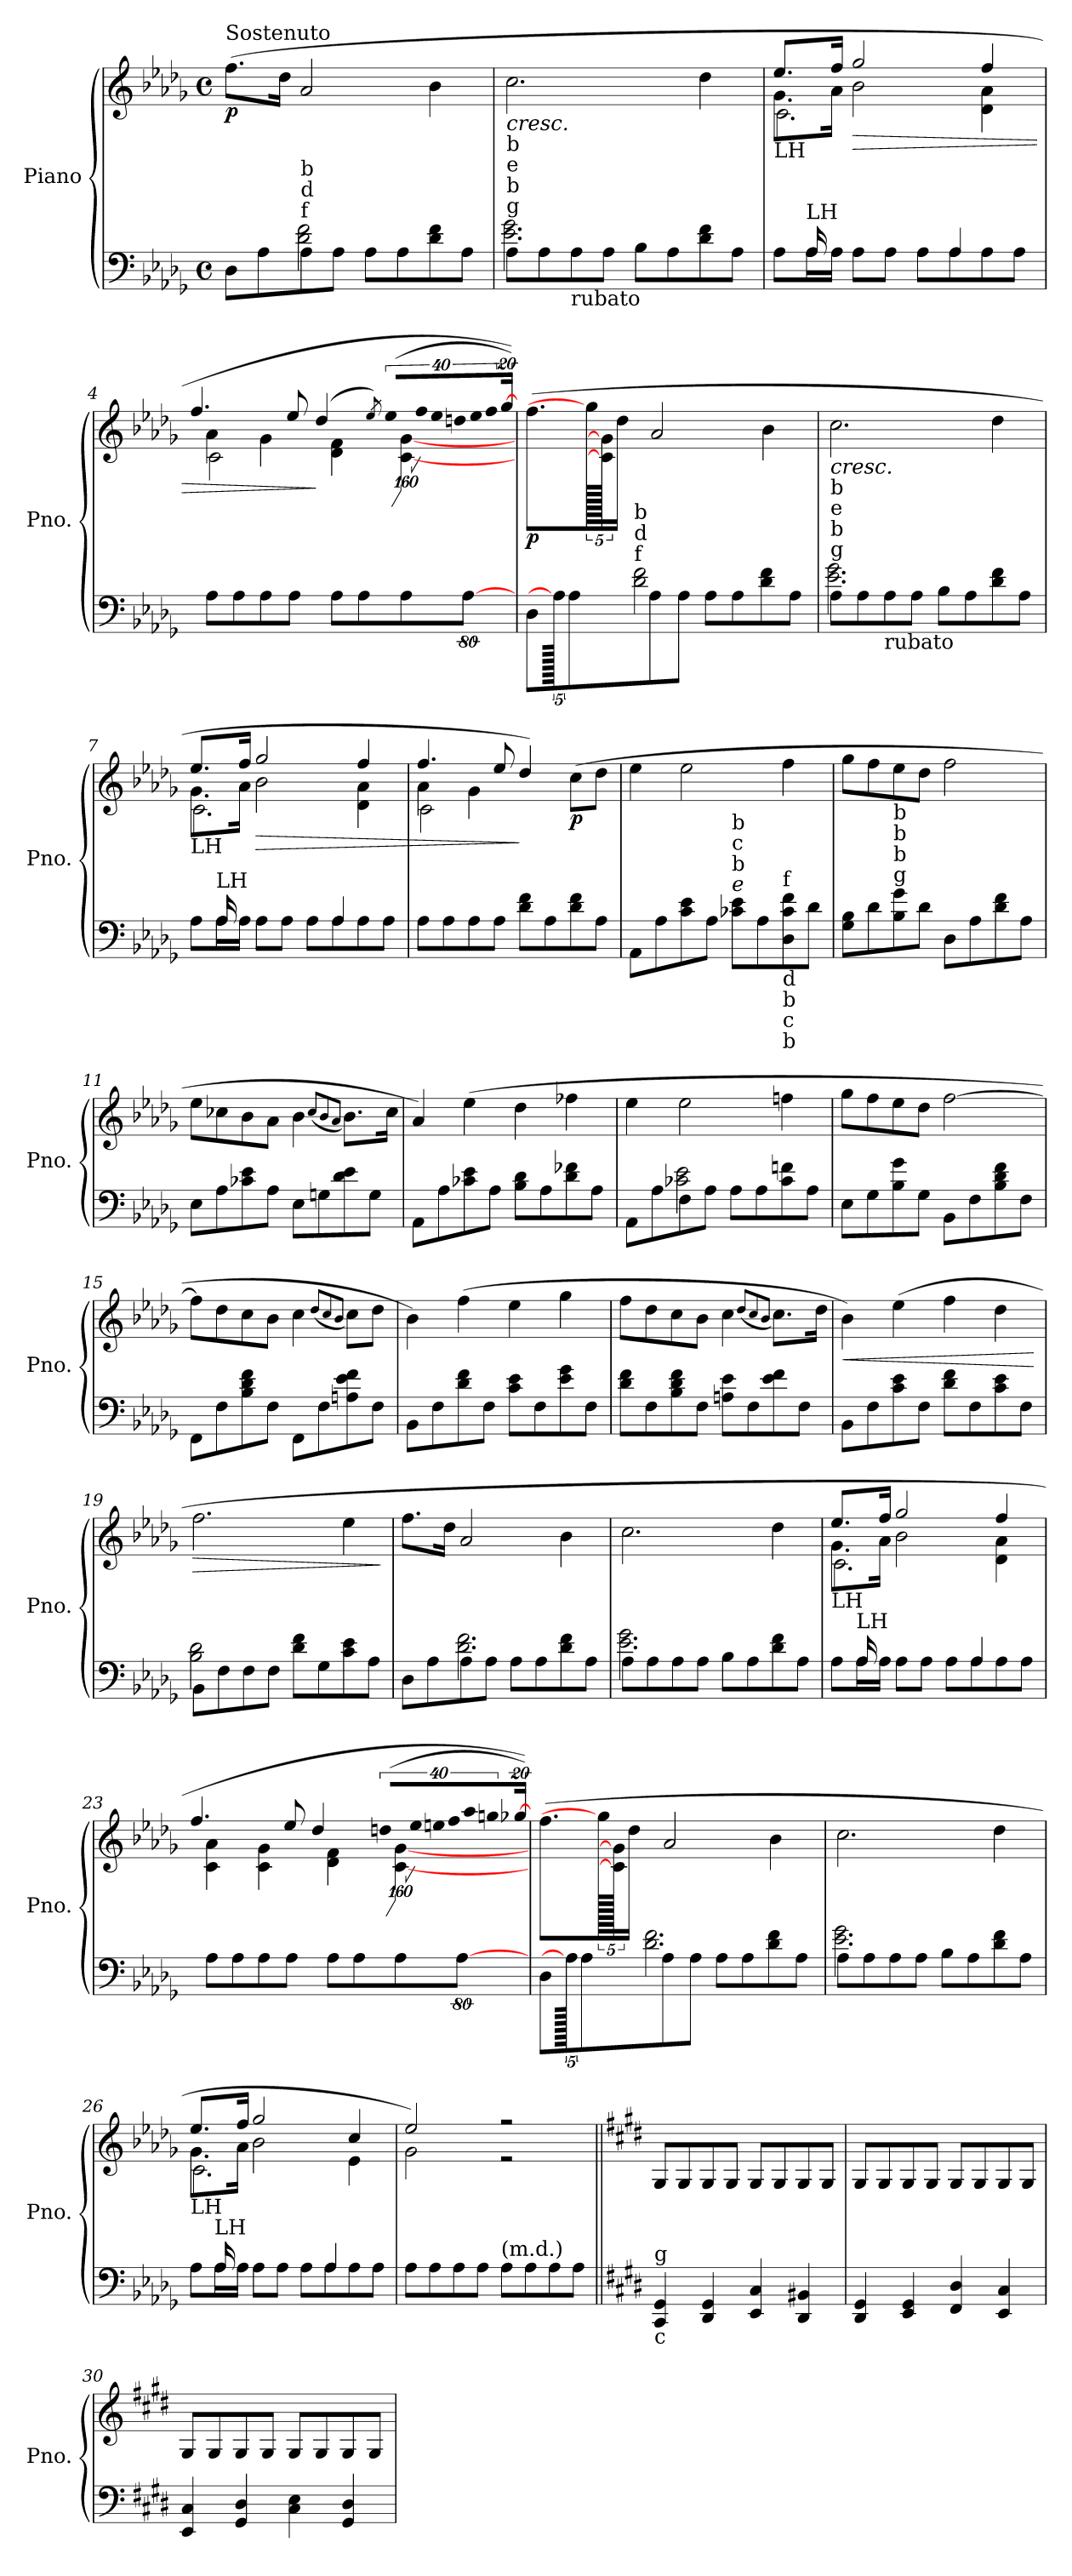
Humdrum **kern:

**kern	**kern	**dynam
*part1	*part1	*part1
*staff2	*staff1	*staff1/2
*I"Piano	*	*
*I'Pno.	*	*
*clefF4	*clefG2	*
*k[b-e-a-d-g-]	*k[b-e-a-d-g-]	*
*M4/4	*M4/4	*
*met(c)	*met(c)	*
*MM92	*MM92	*
=1	=1	=1
*^	*	*
!	!	!LO:TX:a:t=Sostenuto	!
!	!	!	!LO:DY:b
8D-\L	4ryy	(8.ff\L	p
8A-<\	.	.	.
.	.	16dd-\Jk	.
!LO:TX:a:t=f	!	!	!
!LO:TX:a:t=d	!	!	!
!LO:TX:a:t=b	!	!	!
8A-<\	2d-\< 2f\<	2a-/	.
8A-<\J	.	.	.
8A-\L	.	.	.
8A-<\	.	.	.
8d-\<< 8f\<<	4ryy	4b-\	.
8A-<\J	.	.	.
=2	=2	=2	=2
!LO:TX:a:t=g	!	!	!
!LO:TX:a:t=b	!	!	!
!LO:TX:a:t=e	!	!	!
!LO:TX:a:t=b	!	!	!
!	!	!	!LO:HP:b
8A-<\L	2.e-\< 2.g-\<	2.cc\	<
8A-<\	.	.	.
!LO:TX:b:t=rubato	!	!	!
8A-\	.	.	.
8A-\J	.	.	.
8B-<\L	.	.	.
8A-\	.	.	.
8d-\<< 8f\<<	4ryy	4dd-\	.
8A-\J	.	.	.
=3	=3	=3	=3
*	*	*^	*
*	*	*	*^	*
!	!	!LO:TX:b:t=LH	!	!	!
8A-\L	8ryy	8.ee-/L	8.g->\L	2.c<\	.
!LO:TX:a:t=LH	!	!	!	!	!
16A-<\L	16A-/	.	.	.	.
16A-\JJ	4..ryy	16ff/Jk	16a-<\Jk	.	.
!	!	!	!	!	!LO:HP:b
8A-\L	.	2gg-/	2b-<\	.	>
8A-\J	.	.	.	.	.
8A-\L	.	.	.	.	.
8A-\	4A-/	.	.	.	.
8A-\	.	4ff/	4d-\< 4a-\<	4ryy	[
8A-\J	8ryy	.	.	.	.
*v	*v	*	*	*	*
!!LO:LB:g=z	!!	!!
=4	=4	=4	=4	=4
640ryy	4.ff/	640ryy	640ryy	.
8A-\L	.	4a-\	2c\	.
8A-\	.	.	.	.
8A-\	.	4g-\	.	.
.	8ee-/	.	.	.
8A-\J	.	.	.	.
.	(<4dd-/	.	.	]
8A-\L	.	4d-\<< 4f\<<	640%319ryy	.
8A-\	.	.	.	.
.	8qee-/)	.	.	.
!	!LO:N:vis=16	!	!	!
.	(<640%23ee-/LL	.	.	.
8A-\	.	[640%159c\ [640%159g-\	.	.
!	!LO:N:vis=16	!	!	!
.	640%23ff/	.	.	.
!	!LO:N:vis=16	!	!	!
.	640%23ee-/	.	.	.
!	!LO:N:vis=16	!	!	!
.	640%23ddn/	.	.	.
[640%79A-\J	.	.	.	.
!	!LO:N:vis=16	!	!	!
.	640%23ee-/	.	.	.
!	!LO:N:vis=16	!	!	!
.	640%23ff/	.	.	.
.	[320%11gg-/JJ))	.	.	.
*	*v	*v	*v	*
=5	=5	=5
*^	*	*
!	!	!	!LO:DY:b
8D-\L	4ryy	(8.ff\L	p
640A-\J]	.	.	.
8A-<\	.	.	.
.	.	640gg-/JJ]	.
.	.	640c\] 640g-\]	.
.	.	16dd-\Jk	.
!	!LO:TX:a:t=f	!	!
!	!LO:TX:a:t=d	!	!
!	!LO:TX:a:t=b	!	!
.	2d-\< 2f\<	.	.
8A-<\	.	.	.
.	.	2a-/	.
8A-<\J	.	.	.
8A-\L	.	.	.
8A-<\	.	.	.
.	640ryy	.	.
8d-\<< 8f\<<	640%161ryy	.	.
.	.	4b-\	.
8A-<\J	.	.	.
640ryy	.	.	.
=6	=6	=6	=6
!LO:TX:a:t=g	!	!	!
!LO:TX:a:t=b	!	!	!
!LO:TX:a:t=e	!	!	!
!LO:TX:a:t=b	!	!	!
!	!	!	!LO:HP:b
8A-<\L	2.e-\< 2.g-\<	2.cc\	<
8A-<\	.	.	.
!LO:TX:b:t=rubato	!	!	!
8A-\	.	.	.
8A-\J	.	.	.
8B-<\L	.	.	.
8A-\	.	.	.
8d-\<< 8f\<<	4ryy	4dd-\	.
8A-\J	.	.	.
!!LO:LB:g=z
=7	=7	=7	=7
*	*	*^	*
*	*	*	*^	*
!	!	!LO:TX:b:t=LH	!	!	!
8A-\L	8ryy	8.ee-/L	8.g->\L	2.c<\	.
!LO:TX:a:t=LH	!	!	!	!	!
16A-<\L	16A-/	.	.	.	.
16A-\JJ	4..ryy	16ff/Jk	16a-<\Jk	.	.
!	!	!	!	!	!LO:HP:b
8A-\L	.	2gg-/	2b-<\	.	>
8A-\J	.	.	.	.	.
8A-\L	.	.	.	.	.
8A-\	4A-/	.	.	.	.
8A-\	.	4ff/	4d-\< 4a-\<	4ryy	[
8A-\J	8ryy	.	.	.	.
*v	*v	*	*	*	*
=8	=8	=8	=8	=8
8A-\L	4.ff/	4a-\	2c\	.
8A-\	.	.	.	.
8A-\	.	4g-<\	.	.
8A-\J	8ee-/	.	.	.
8d-\ 8f\L	4dd-/)	2ryy	2ryy	]
8A-\	.	.	.	.
!	!	!	!	!LO:DY:b
8d-\ 8f\	(8cc\L	.	.	p
8A-\J	8dd-\J	.	.	.
*	*v	*v	*v	*
=9	=9	=9
8AA-\L	4ee-\	.
8A->\	.	.
8c\ 8e-\	2ee-\	.
8A-\J	.	.
!LO:TX:i:t=e	!	!
!LO:TX:t=b	!	!
!LO:TX:a:t=c	!	!
!LO:TX:a:t=b	!	!
8c-X\ 8e-\L	.	.
8A-\	.	.
!LO:TX:b:t=d	!	!
!LO:TX:b:t=b	!	!
!LO:TX:b:t=c	!	!
!LO:TX:b:t=b	!	!
!LO:TX:a:t=f	!	!
8D-\ 8c-\ 8f\	4ff:\	.
8d->\J	.	.
!!LO:LB:g=z
=10	=10	=10
8G-\ 8B-\L	8gg-\L	.
8d-\	8ff\	.
!LO:TX:a:t=g	!	!
!LO:TX:a:t=b	!	!
!LO:TX:a:t=b	!	!
!LO:TX:a:t=b	!	!
8B-\ 8g-\	8ee-\	.
8d-\J	8dd-\J	.
8D-\L	2ff\	.
8A->\	.	.
8d-\ 8f\	.	.
8A-\J	.	.
=11	=11	=11
8E-\L	8ee-\L	.
8A->\	8cc-X\	.
8c-X\ 8e-\	8b-\	.
8A-\J	8a-\J	.
8E-\L	4b-\	.
8Gn>\	.	.
.	(8qcc-/L	.
.	8qb-/	.
.	8qa-/J	.
8d-\ 8e-\	8.b-\L)	.
8G\J	.	.
.	16cc-\Jk	.
=12	=12	=12
8AA-\L	4a-/)	.
8A->\	.	.
8c-X\ 8e-\	(4ee-\	.
8A-\J	.	.
8B-\>> 8d-\>>L	4dd-\	.
8A-\	.	.
8d-\>> 8f-X\>>	4ff-X\	.
8A->\J	.	.
!!LO:LB:g=z
=13	=13	=13
*^	*	*
8AA-\L	4ryy	4ee-\	.
8A->\	.	.	.
8F\	2c-X\ 2e-\	2ee-\	.
8A-<\J	.	.	.
8A-\L	.	.	.
8A-\	.	.	.
8c-\ 8fn\	4ryy	4ffn\	.
8A-<\J	.	.	.
*v	*v	*	*
=14	=14	=14
8E-\L	8gg-\L	.
8G->\	8ff\	.
8B-\ 8g-\	8ee-\	.
8G-\J	8dd-\J	.
8BB-\L	[2ff\	.
8F>\	.	.
8B-\ 8d-\ 8f\	.	.
8F\J	.	.
=15	=15	=15
8FF\L	8ff\L]	.
8F>\	8dd-\	.
8B-\ 8d-\ 8f\	8cc\	.
8F\J	8b-\J	.
8FF\L	4cc\	.
8F>\	.	.
.	(8qdd-/L	.
.	8qcc/	.
.	8qb-/J	.
8An\ 8e-\ 8f\	8cc\L)	.
8F\J	8dd-\J	.
=16	=16	=16
8BB-\L	4b-\)	.
8F>\	.	.
8d-\ 8f\	(4ff\	.
8F\J	.	.
8c\ 8e-\L	4ee-\	.
8F\	.	.
8e-\ 8g-\	4gg-\	.
8F\J	.	.
!!LO:PB:g=z
=17	=17	=17
8d-\ 8f\L	8ff\L	.
8F\	8dd-\	.
8B-\ 8d-\ 8f\	8cc\	.
8F\J	8b-\J	.
8An\> 8e-\>L	4cc\	.
8F\	.	.
.	(8qdd-/L	.
.	8qcc/	.
.	8qb-/J	.
8e-\ 8f\	8.cc\L)	.
8F\J	.	.
.	16dd-\Jk	.
=18	=18	=18
!	!	!LO:HP:b
8BB-\L	4b-\)	<
8F\	.	.
8c\ 8e-\	(4ee-\	.
8F\J	.	.
8d-\ 8f\L	4ff\	.
8F\	.	.
8c\ 8e-\	4dd-\	.
8F\J	.	.
.	.	[
=19	=19	=19
*^	*	*
!	!	!	!LO:HP:b
8BB-\L	2B-\ 2d-\	2.ff\	>
8F\	.	.	.
8F\	.	.	.
8F\J	.	.	.
8d-\ 8f\L	2ryy	.	.
8G-<\	.	.	.
8c\<< 8e-\<<	.	4ee-\	.
8A-<\J	.	.	.
*v	*v	*	*
.	.	]
=20	=20	=20
*^	*	*
8D-\L	4ryy	8.ff\L	.
8A-\	.	.	.
.	.	16dd-\Jk	.
8A-\	2.d-\ 2.f\	2a-/	.
8A-\J	.	.	.
8A-\L	.	.	.
8A-\	.	.	.
8d-\ 8f\	.	4b-\	.
8A-\J	.	.	.
!!LO:LB:g=z
=21	=21	=21	=21
8A-\L	2.e-\ 2.g-\	2.cc\	.
8A-\	.	.	.
8A-\	.	.	.
8A-\J	.	.	.
8B-\L	.	.	.
8A-\	.	.	.
8d-\ 8f\	4ryy	4dd-\	.
8A-\J	.	.	.
=22	=22	=22	=22
*	*	*^	*
*	*	*	*^	*
!	!	!LO:TX:b:t=LH	!	!	!
8A-\L	8ryy	8.ee-/L	8.g->\L	2.c<\	.
!LO:TX:a:t=LH	!	!	!	!	!
16A-<\L	16A-/	.	.	.	.
16A-\JJ	4..ryy	16ff/Jk	16a-<\Jk	.	.
8A-\L	.	2gg-/	2b-<\	.	.
8A-\J	.	.	.	.	.
8A-\L	.	.	.	.	.
8A-\	4A-/	.	.	.	.
8A-\	.	4ff/	4d-\ 4a-\	4ryy	.
8A-\J	8ryy	.	.	.	.
*v	*v	*	*	*	*
*	*	*v	*v	*
=23	=23	=23	=23
640ryy	4.ff/	640ryy	.
8A-\L	.	4c\ 4a-\	.
8A-\	.	.	.
8A-\	.	4c\ 4g-\	.
.	8ee-/	.	.
8A-\J	.	.	.
.	4dd-/	.	.
8A-\L	.	4d-\ 4f\	.
8A-\	.	.	.
!	!LO:N:vis=16	!	!
.	(<640%23ddn/LL	.	.
8A-\	.	[640%159c\ [640%159g-\	.
!	!LO:N:vis=16	!	!
.	640%23ee-/	.	.
!	!LO:N:vis=16	!	!
.	640%23een/	.	.
!	!LO:N:vis=16	!	!
.	640%23ff/	.	.
[640%79A-\J	.	.	.
!	!LO:N:vis=16	!	!
.	640%23aa-/	.	.
!	!LO:N:vis=16	!	!
.	640%23ggn/	.	.
.	[320%11gg-X/JJ))	.	.
*	*v	*v	*
!!LO:LB:g=z
=24	=24	=24
*^	*	*
8D-\L	4ryy	(8.ff\L	.
640A-\J]	.	.	.
8A-\	.	.	.
.	.	640gg-/JJ]	.
.	.	640c\] 640g-\]	.
.	.	16dd-\Jk	.
.	2.d-\ 2.f\	.	.
8A-\	.	.	.
.	.	2a-/	.
8A-\J	.	.	.
8A-\L	.	.	.
8A-\	.	.	.
8d-\ 8f\	.	.	.
.	.	4b-\	.
8A-\J	.	.	.
.	640ryy	.	.
640ryy	640ryy	.	.
=25	=25	=25	=25
8A-\L	2.e-\ 2.g-\	2.cc\	.
8A-\	.	.	.
8A-\	.	.	.
8A-\J	.	.	.
8B-\L	.	.	.
8A-\	.	.	.
8d-\ 8f\	4ryy	4dd-\	.
8A-\J	.	.	.
=26	=26	=26	=26
*	*	*^	*
*	*	*	*^	*
!	!	!LO:TX:b:t=LH	!	!	!
8A-\L	8ryy	8.ee-/L	8.g->\L	2.c<\	.
!LO:TX:a:t=LH	!	!	!	!	!
16A-<\L	16A-/	.	.	.	.
16A-\JJ	4..ryy	16ff/Jk	16a-<\Jk	.	.
8A-\L	.	2gg-/	2b-<\	.	.
8A-\J	.	.	.	.	.
8A-\L	.	.	.	.	.
8A-\	4A-/	.	.	.	.
8A-\	.	4cc/	4e-\	4ryy	.
8A-\J	8ryy	.	.	.	.
*v	*v	*	*	*	*
*	*	*v	*v	*
=27	=27	=27	=27
8A-\L	2ee-/)	2g-\	.
8A-\	.	.	.
8A-\	.	.	.
8A-\J	.	.	.
!LO:TX:a:t=(m.d.)	!	!	!
8A->\L	2r	2r	.
8A->\	.	.	.
8A->\	.	.	.
8A->\J	.	.	.
*	*v	*v	*
!!LO:LB:g=z
=28||	=28||	=28||
*k[f#c#g#d#]	*k[f#c#g#d#]	*
!LO:TX:a:t=g	!	!
!LO:TX:b:t=c	!	!
4CC#/<< 4GG#/<<	8G#/L	.
.	8G#/	.
4DD#/ 4GG#/	8G#/	.
.	8G#/J	.
4EE/<< 4C#/<<	8G#/L	.
.	8G#/	.
4DD#/<< 4BB#X/<<	8G#/	.
.	8G#/J	.
=29	=29	=29
4DD#/<< 4GG#/<<	8G#/L	.
.	8G#/	.
4EE/ 4GG#/	8G#/	.
.	8G#/J	.
4FF#/<< 4D#/<<	8G#/L	.
.	8G#/	.
4EE/<< 4C#/<<	8G#/	.
.	8G#/J	.
=30	=30	=30
4EE/<< 4C#/<<	8G#/L	.
.	8G#/	.
4GG#/<< 4D#/<<	8G#/	.
.	8G#/J	.
4C#\<< 4E\<<	8G#/L	.
.	8G#/	.
4GG#/ 4D#/	8G#/	.
.	8G#/J	.
=	=	=
*-	*-	*-
